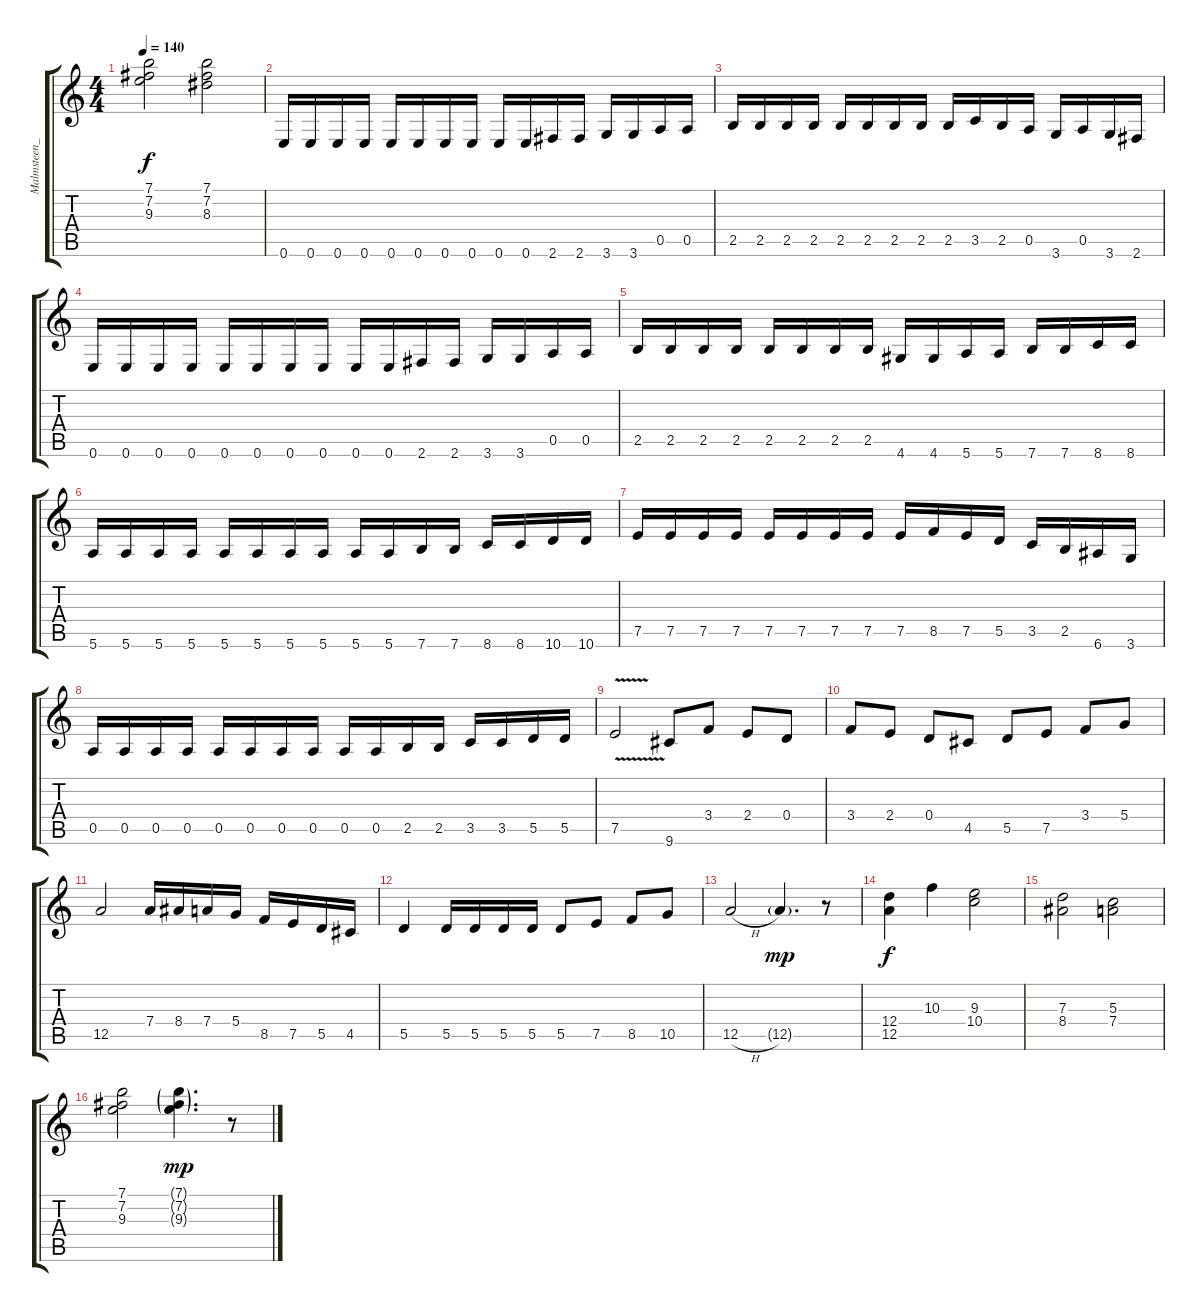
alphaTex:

\track ("Malmsteen_3 (overdriven)" "Malmsteen_") {instrument overdrivenguitar}
\staff {score tabs}
\tuning (E4 B3 G3 D3 A2 E2) {hide}
\ts (4 4)
\tempo 140
\clef g2
\ks c
(7.1 7.2 9.3).2{dy f} (7.1 7.2 8.3).2 |
0.6.16 0.6.16 0.6.16 0.6.16 0.6.16 0.6.16 0.6.16 0.6.16 0.6.16 0.6.16 2.6.16 2.6.16 3.6.16 3.6.16 0.5.16 0.5.16 |
2.5.16 2.5.16 2.5.16 2.5.16 2.5.16 2.5.16 2.5.16 2.5.16 2.5.16 3.5.16 2.5.16 0.5.16 3.6.16 0.5.16 3.6.16 2.6.16 |
0.6.16 0.6.16 0.6.16 0.6.16 0.6.16 0.6.16 0.6.16 0.6.16 0.6.16 0.6.16 2.6.16 2.6.16 3.6.16 3.6.16 0.5.16 0.5.16 |
2.5.16 2.5.16 2.5.16 2.5.16 2.5.16 2.5.16 2.5.16 2.5.16 4.6.16 4.6.16 5.6.16 5.6.16 7.6.16 7.6.16 8.6.16 8.6.16 |
5.6.16 5.6.16 5.6.16 5.6.16 5.6.16 5.6.16 5.6.16 5.6.16 5.6.16 5.6.16 7.6.16 7.6.16 8.6.16 8.6.16 10.6.16 10.6.16 |
7.5.16 7.5.16 7.5.16 7.5.16 7.5.16 7.5.16 7.5.16 7.5.16 7.5.16 8.5.16 7.5.16 5.5.16 3.5.16 2.5.16 6.6.16 3.6.16 |
0.5.16 0.5.16 0.5.16 0.5.16 0.5.16 0.5.16 0.5.16 0.5.16 0.5.16 0.5.16 2.5.16 2.5.16 3.5.16 3.5.16 5.5.16 5.5.16 |
7.5{v}.2 9.6.8 3.4.8 2.4.8 0.4.8 |
3.4.8 2.4.8 0.4.8 4.5.8 5.5.8 7.5.8 3.4.8 5.4.8 |
12.5.2 7.4.16 8.4.16 7.4.16 5.4.16 8.5.16 7.5.16 5.5.16 4.5.16 |
5.5.4 5.5.16 5.5.16 5.5.16 5.5.16 5.5.8 7.5.8 8.5.8 10.5.8 |
12.5{h}.2 12.5{g}.4{d dy mp} r.8 |
(12.4 12.5).4{dy f} 10.3.4 (9.3 10.4).2 |
(7.3 8.4).2 (5.3 7.4).2 |
(7.1 7.2 9.3).2 (7.1{g} 7.2{g} 9.3{g}).4{d dy mp} r.8
